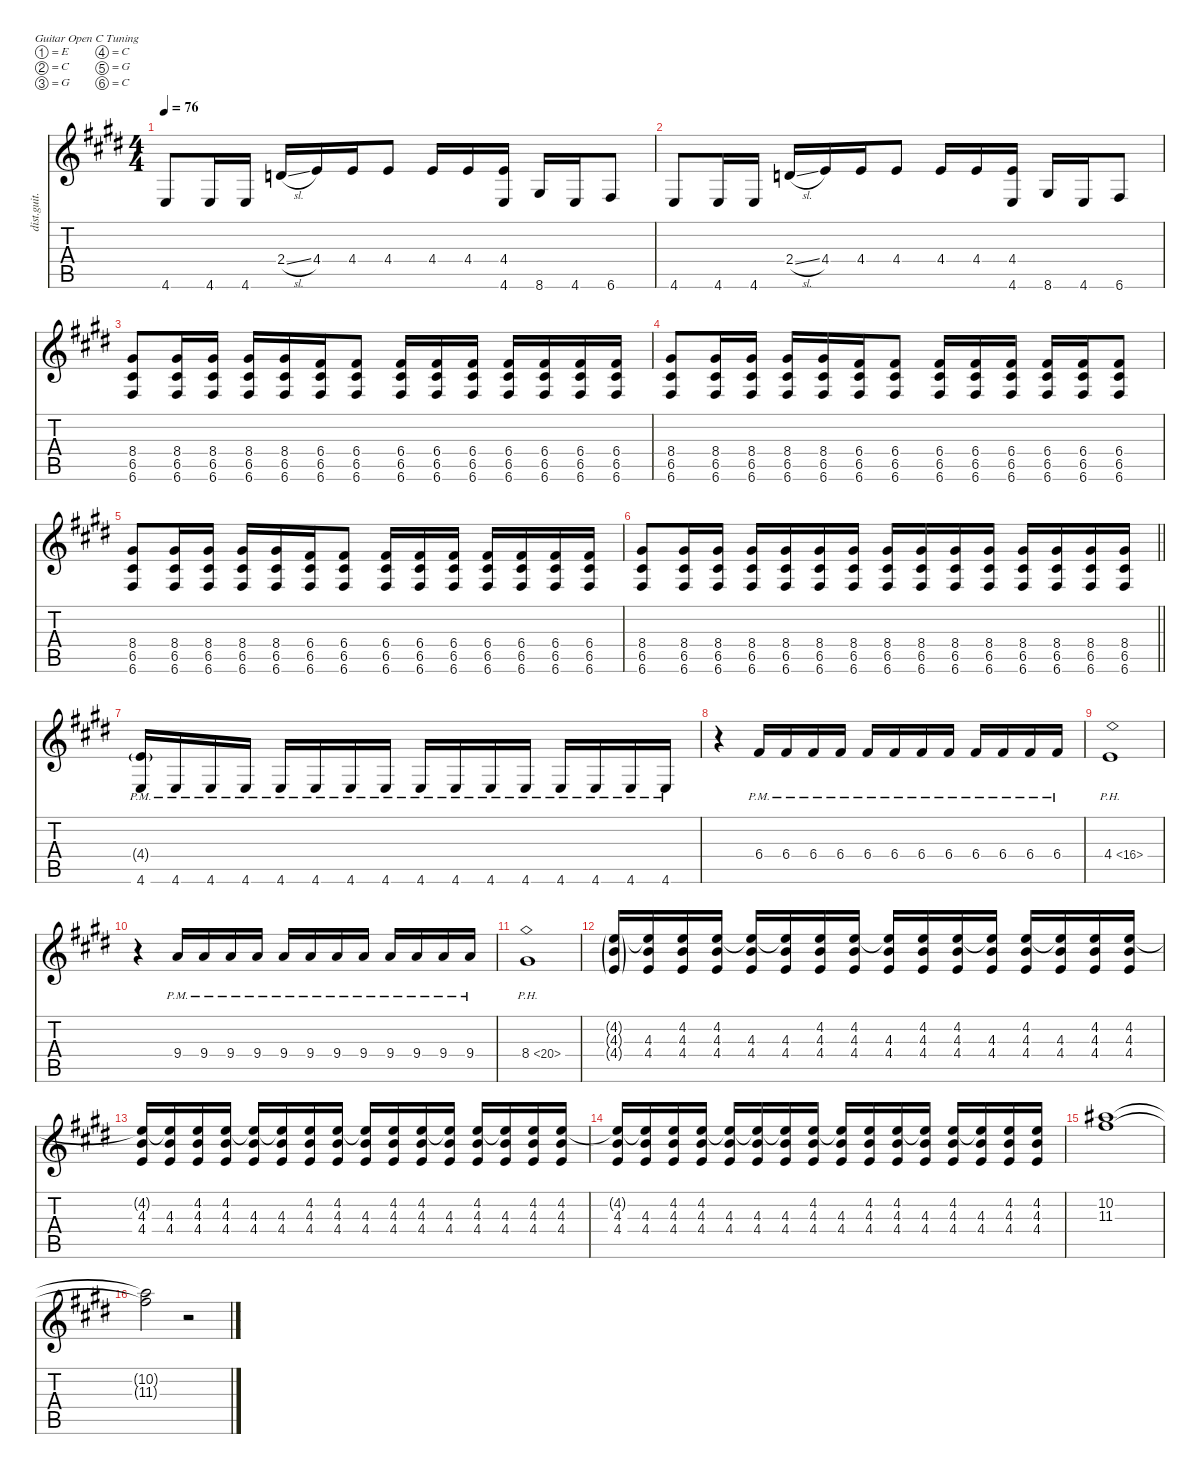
\defaultSystemsLayout 4
\hideDynamics
\bracketExtendMode nobrackets
\otherSystemsTrackNameOrientation horizontal
\track ("Guitar 1" "dist.guit.") {defaultSystemsLayout 4 instrument distortionguitar}
\staff {score tabs}
\tuning (E4 C4 G3 C3 G2 C2)
\ts (4 4)
\tempo 76
\clef g2
\ks e
4.6{acc forcenatural}.8{dy f beam Up} 4.6{acc forcenatural}.16{beam Up} 4.6{acc forcenatural}.16{beam Up} 2.4{sl acc forcenatural}.16{beam Up} 4.4{acc forcenatural}.16{beam Up} 4.4{acc forcenatural}.16{beam Up} 4.4{acc forcenatural}.8{beam Up} 4.4{acc forcenatural}.16{beam Up} 4.4{acc forcenatural}.16{beam Up} (4.4{acc forcenatural} 4.6{acc forcenatural}).16{beam Up} 8.6{acc #}.16{beam Up} 4.6{acc forcenatural}.16{beam Up} 6.6{acc #}.8{beam Up} |
4.6{acc forcenatural}.8{beam Up} 4.6{acc forcenatural}.16{beam Up} 4.6{acc forcenatural}.16{beam Up} 2.4{sl acc forcenatural}.16{beam Up} 4.4{acc forcenatural}.16{beam Up} 4.4{acc forcenatural}.16{beam Up} 4.4{acc forcenatural}.8{beam Up} 4.4{acc forcenatural}.16{beam Up} 4.4{acc forcenatural}.16{beam Up} (4.4{acc forcenatural} 4.6{acc forcenatural}).16{beam Up} 8.6{acc #}.16{beam Up} 4.6{acc forcenatural}.16{beam Up} 6.6{acc #}.8{beam Up} |
(8.4{acc #} 6.5{acc #} 6.6{acc #}).8{beam Up} (8.4{acc #} 6.5{acc #} 6.6{acc #}).16{beam Up} (8.4{acc #} 6.5{acc #} 6.6{acc #}).16{beam Up} (8.4{acc #} 6.5{acc #} 6.6{acc #}).16{beam Up} (8.4{acc #} 6.5{acc #} 6.6{acc #}).16{beam Up} (6.4{acc #} 6.5{acc #} 6.6{acc #}).16{beam Up} (6.4{acc #} 6.5{acc #} 6.6{acc #}).8{beam Up} (6.4{acc #} 6.5{acc #} 6.6{acc #}).16{beam Up} (6.4{acc #} 6.5{acc #} 6.6{acc #}).16{beam Up} (6.4{acc #} 6.5{acc #} 6.6{acc #}).16{beam Up} (6.4{acc #} 6.5{acc #} 6.6{acc #}).16{beam Up} (6.4{acc #} 6.5{acc #} 6.6{acc #}).16{beam Up} (6.4{acc #} 6.5{acc #} 6.6{acc #}).16{beam Up} (6.4{acc #} 6.5{acc #} 6.6{acc #}).16{beam Up} |
(8.4{acc #} 6.5{acc #} 6.6{acc #}).8{beam Up} (8.4{acc #} 6.5{acc #} 6.6{acc #}).16{beam Up} (8.4{acc #} 6.5{acc #} 6.6{acc #}).16{beam Up} (8.4{acc #} 6.5{acc #} 6.6{acc #}).16{beam Up} (8.4{acc #} 6.5{acc #} 6.6{acc #}).16{beam Up} (6.4{acc #} 6.5{acc #} 6.6{acc #}).16{beam Up} (6.4{acc #} 6.5{acc #} 6.6{acc #}).8{beam Up} (6.4{acc #} 6.5{acc #} 6.6{acc #}).16{beam Up} (6.4{acc #} 6.5{acc #} 6.6{acc #}).16{beam Up} (6.4{acc #} 6.5{acc #} 6.6{acc #}).16{beam Up} (6.4{acc #} 6.5{acc #} 6.6{acc #}).16{beam Up} (6.4{acc #} 6.5{acc #} 6.6{acc #}).16{beam Up} (6.4{acc #} 6.5{acc #} 6.6{acc #}).8{beam Up} |
(8.4{acc #} 6.5{acc #} 6.6{acc #}).8{beam Up} (8.4{acc #} 6.5{acc #} 6.6{acc #}).16{beam Up} (8.4{acc #} 6.5{acc #} 6.6{acc #}).16{beam Up} (8.4{acc #} 6.5{acc #} 6.6{acc #}).16{beam Up} (8.4{acc #} 6.5{acc #} 6.6{acc #}).16{beam Up} (6.4{acc #} 6.5{acc #} 6.6{acc #}).16{beam Up} (6.4{acc #} 6.5{acc #} 6.6{acc #}).8{beam Up} (6.4{acc #} 6.5{acc #} 6.6{acc #}).16{beam Up} (6.4{acc #} 6.5{acc #} 6.6{acc #}).16{beam Up} (6.4{acc #} 6.5{acc #} 6.6{acc #}).16{beam Up} (6.4{acc #} 6.5{acc #} 6.6{acc #}).16{beam Up} (6.4{acc #} 6.5{acc #} 6.6{acc #}).16{beam Up} (6.4{acc #} 6.5{acc #} 6.6{acc #}).16{beam Up} (6.4{acc #} 6.5{acc #} 6.6{acc #}).16{beam Up} |
\barLineRight lightlight
(8.4{acc #} 6.5{acc #} 6.6{acc #}).8{beam Up} (8.4{acc #} 6.5{acc #} 6.6{acc #}).16{beam Up} (8.4{acc #} 6.5{acc #} 6.6{acc #}).16{beam Up} (8.4{acc #} 6.5{acc #} 6.6{acc #}).16{beam Up} (8.4{acc #} 6.5{acc #} 6.6{acc #}).16{beam Up} (8.4{acc #} 6.5{acc #} 6.6{acc #}).16{beam Up} (8.4{acc #} 6.5{acc #} 6.6{acc #}).16{beam Up} (8.4{acc #} 6.5{acc #} 6.6{acc #}).16{beam Up} (8.4{acc #} 6.5{acc #} 6.6{acc #}).16{beam Up} (8.4{acc #} 6.5{acc #} 6.6{acc #}).16{beam Up} (8.4{acc #} 6.5{acc #} 6.6{acc #}).16{beam Up} (8.4{acc #} 6.5{acc #} 6.6{acc #}).16{beam Up} (8.4{acc #} 6.5{acc #} 6.6{acc #}).16{beam Up} (8.4{acc #} 6.5{acc #} 6.6{acc #}).16{beam Up} (8.4{acc #} 6.5{acc #} 6.6{acc #}).16{beam Up} |
(4.6{pm acc forcenatural} 4.4{g acc forcenatural}).16{beam Up} 4.6{pm acc forcenatural}.16{beam Up} 4.6{pm acc forcenatural}.16{beam Up} 4.6{pm acc forcenatural}.16{beam Up} 4.6{pm acc forcenatural}.16{beam Up} 4.6{pm acc forcenatural}.16{beam Up} 4.6{pm acc forcenatural}.16{beam Up} 4.6{pm acc forcenatural}.16{beam Up} 4.6{pm acc forcenatural}.16{beam Up} 4.6{pm acc forcenatural}.16{beam Up} 4.6{pm acc forcenatural}.16{beam Up} 4.6{pm acc forcenatural}.16{beam Up} 4.6{pm acc forcenatural}.16{beam Up} 4.6{pm acc forcenatural}.16{beam Up} 4.6{pm acc forcenatural}.16{beam Up} 4.6{pm acc forcenatural}.16{beam Up} |
r.4{beam Down} 6.4{pm acc #}.16{beam Up} 6.4{pm acc #}.16{beam Up} 6.4{pm acc #}.16{beam Up} 6.4{pm acc #}.16{beam Up} 6.4{pm acc #}.16{beam Up} 6.4{pm acc #}.16{beam Up} 6.4{pm acc #}.16{beam Up} 6.4{pm acc #}.16{beam Up} 6.4{pm acc #}.16{beam Up} 6.4{pm acc #}.16{beam Up} 6.4{pm acc #}.16{beam Up} 6.4{pm acc #}.16{beam Up} |
4.4{ph 12 acc forcenatural}.1{beam Up} |
r.4{beam Down} 9.4{pm acc forcenatural}.16{beam Up} 9.4{pm acc forcenatural}.16{beam Up} 9.4{pm acc forcenatural}.16{beam Up} 9.4{pm acc forcenatural}.16{beam Up} 9.4{pm acc forcenatural}.16{beam Up} 9.4{pm acc forcenatural}.16{beam Up} 9.4{pm acc forcenatural}.16{beam Up} 9.4{pm acc forcenatural}.16{beam Up} 9.4{pm acc forcenatural}.16{beam Up} 9.4{pm acc forcenatural}.16{beam Up} 9.4{pm acc forcenatural}.16{beam Up} 9.4{pm acc forcenatural}.16{beam Up} |
8.4{ph 12 acc #}.1{beam Down} |
(4.2{g acc forcenatural} 4.3{g acc forcenatural} 4.4{g acc forcenatural}).16{dy ppp beam Up} (4.2{t acc forcenatural} 4.3{acc forcenatural} 4.4{acc forcenatural}).16{beam Up} (4.2{acc forcenatural} 4.3{acc forcenatural} 4.4{acc forcenatural}).16{beam Up} (4.2{acc forcenatural} 4.3{acc forcenatural} 4.4{acc forcenatural}).16{beam Up} (4.2{t acc forcenatural} 4.3{acc forcenatural} 4.4{acc forcenatural}).16{beam Up} (4.2{t acc forcenatural} 4.3{acc forcenatural} 4.4{acc forcenatural}).16{beam Up} (4.2{acc forcenatural} 4.3{acc forcenatural} 4.4{acc forcenatural}).16{beam Up} (4.2{acc forcenatural} 4.3{acc forcenatural} 4.4{acc forcenatural}).16{beam Up} (4.2{t acc forcenatural} 4.3{acc forcenatural} 4.4{acc forcenatural}).16{beam Up} (4.2{acc forcenatural} 4.3{acc forcenatural} 4.4{acc forcenatural}).16{beam Up} (4.2{acc forcenatural} 4.3{acc forcenatural} 4.4{acc forcenatural}).16{beam Up} (4.2{t acc forcenatural} 4.3{acc forcenatural} 4.4{acc forcenatural}).16{beam Up} (4.2{acc forcenatural} 4.3{acc forcenatural} 4.4{acc forcenatural}).16{beam Up} (4.2{t acc forcenatural} 4.3{acc forcenatural} 4.4{acc forcenatural}).16{beam Up} (4.2{acc forcenatural} 4.3{acc forcenatural} 4.4{acc forcenatural}).16{beam Up} (4.2{acc forcenatural} 4.3{acc forcenatural} 4.4{acc forcenatural}).16{beam Up} |
(4.2{t acc forcenatural} 4.3{acc forcenatural} 4.4{acc forcenatural}).16{beam Up} (4.2{t acc forcenatural} 4.3{acc forcenatural} 4.4{acc forcenatural}).16{beam Up} (4.2{acc forcenatural} 4.3{acc forcenatural} 4.4{acc forcenatural}).16{beam Up} (4.2{acc forcenatural} 4.3{acc forcenatural} 4.4{acc forcenatural}).16{beam Up} (4.2{t acc forcenatural} 4.3{acc forcenatural} 4.4{acc forcenatural}).16{beam Up} (4.2{t acc forcenatural} 4.3{acc forcenatural} 4.4{acc forcenatural}).16{beam Up} (4.2{acc forcenatural} 4.3{acc forcenatural} 4.4{acc forcenatural}).16{beam Up} (4.2{acc forcenatural} 4.3{acc forcenatural} 4.4{acc forcenatural}).16{beam Up} (4.2{t acc forcenatural} 4.3{acc forcenatural} 4.4{acc forcenatural}).16{beam Up} (4.2{acc forcenatural} 4.3{acc forcenatural} 4.4{acc forcenatural}).16{beam Up} (4.2{acc forcenatural} 4.3{acc forcenatural} 4.4{acc forcenatural}).16{beam Up} (4.2{t acc forcenatural} 4.3{acc forcenatural} 4.4{acc forcenatural}).16{beam Up} (4.2{acc forcenatural} 4.3{acc forcenatural} 4.4{acc forcenatural}).16{beam Up} (4.2{t acc forcenatural} 4.3{acc forcenatural} 4.4{acc forcenatural}).16{beam Up} (4.2{acc forcenatural} 4.3{acc forcenatural} 4.4{acc forcenatural}).16{beam Up} (4.2{acc forcenatural} 4.3{acc forcenatural} 4.4{acc forcenatural}).16{beam Up} |
(4.2{t acc forcenatural} 4.3{acc forcenatural} 4.4{acc forcenatural}).16{beam Up} (4.2{t acc forcenatural} 4.3{acc forcenatural} 4.4{acc forcenatural}).16{beam Up} (4.2{acc forcenatural} 4.3{acc forcenatural} 4.4{acc forcenatural}).16{beam Up} (4.2{acc forcenatural} 4.3{acc forcenatural} 4.4{acc forcenatural}).16{beam Up} (4.2{t acc forcenatural} 4.3{acc forcenatural} 4.4{acc forcenatural}).16{beam Up} (4.2{t acc forcenatural} 4.3{acc forcenatural} 4.4{acc forcenatural}).16{beam Up} (4.2{t acc forcenatural} 4.3{acc forcenatural} 4.4{acc forcenatural}).16{beam Up} (4.2{acc forcenatural} 4.3{acc forcenatural} 4.4{acc forcenatural}).16{beam Up} (4.2{t acc forcenatural} 4.3{acc forcenatural} 4.4{acc forcenatural}).16{beam Up} (4.2{acc forcenatural} 4.3{acc forcenatural} 4.4{acc forcenatural}).16{beam Up} (4.2{acc forcenatural} 4.3{acc forcenatural} 4.4{acc forcenatural}).16{beam Up} (4.2{t acc forcenatural} 4.3{acc forcenatural} 4.4{acc forcenatural}).16{beam Up} (4.2{acc forcenatural} 4.3{acc forcenatural} 4.4{acc forcenatural}).16{beam Up} (4.2{t acc forcenatural} 4.3{acc forcenatural} 4.4{acc forcenatural}).16{beam Up} (4.2{acc forcenatural} 4.3{acc forcenatural} 4.4{acc forcenatural}).16{beam Up} (4.2{acc forcenatural} 4.3{acc forcenatural} 4.4{acc forcenatural}).16{beam Up} |
(10.2{acc #} 11.3{acc #}).1{dy f beam Down} |
(10.2{t acc #} 11.3{t acc #}).2{beam Down} r.2{beam Down}
